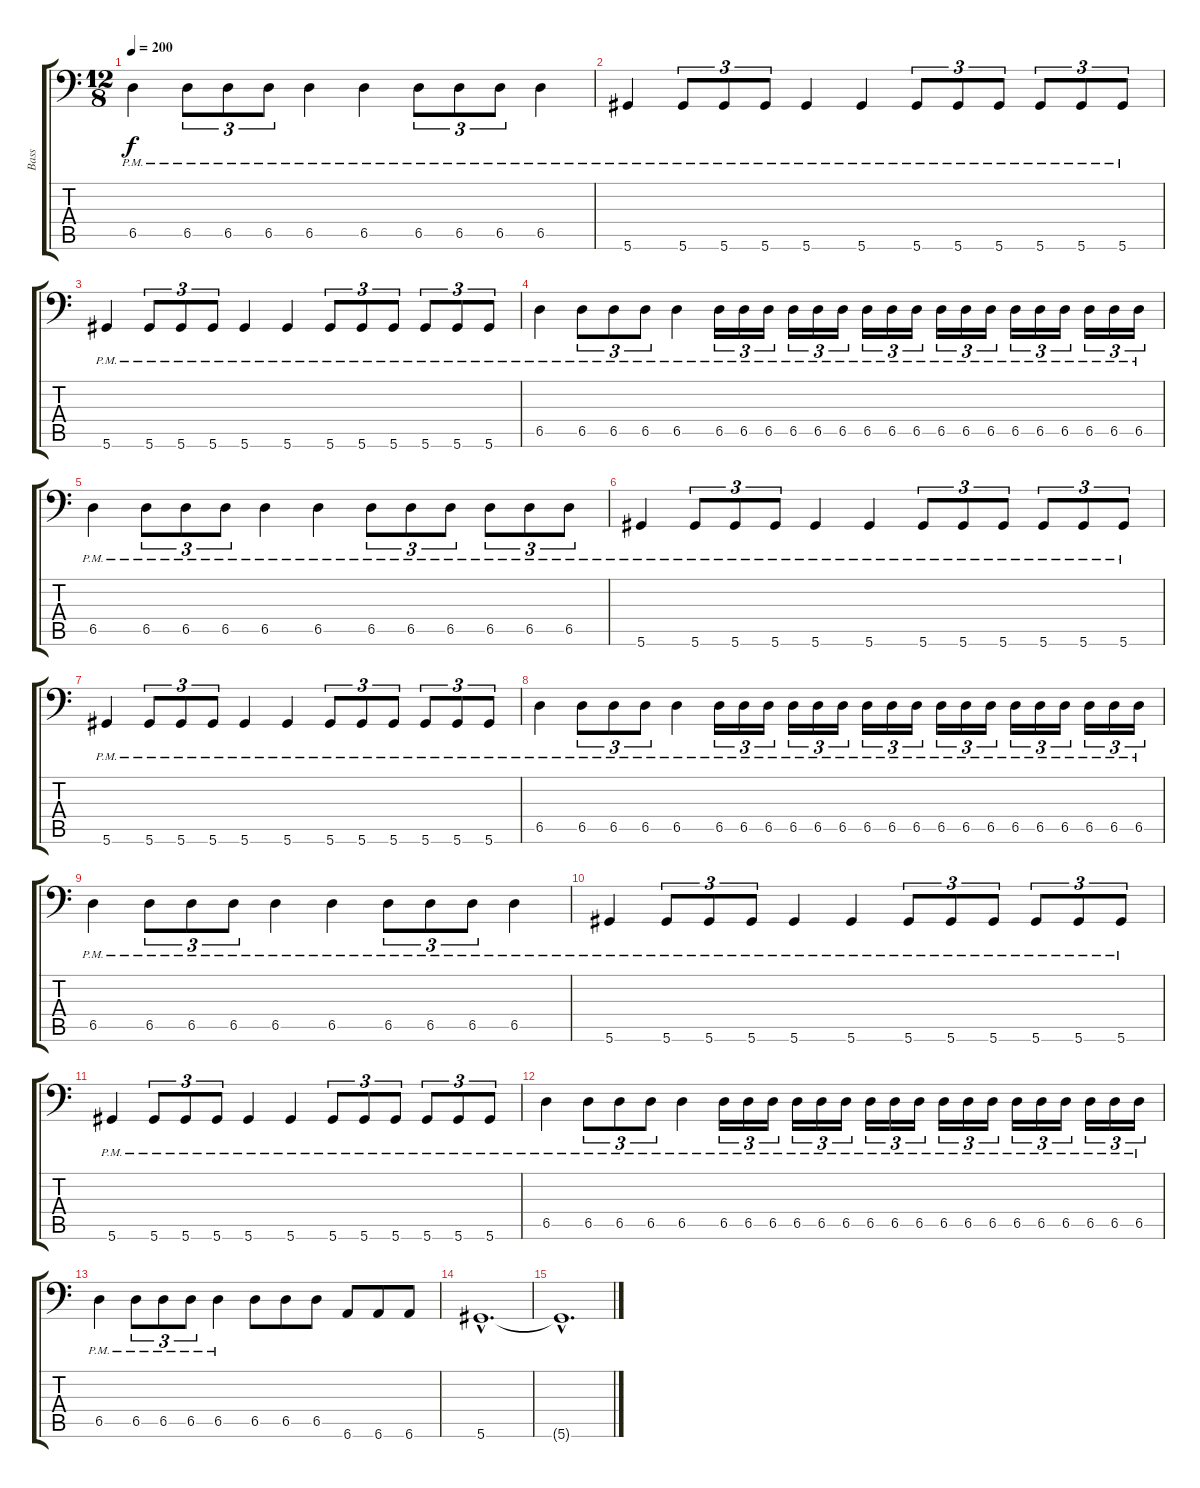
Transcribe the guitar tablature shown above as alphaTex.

\track ("Bass" "Bass") {instrument overdrivenguitar}
\staff {score tabs}
\tuning (Eb3 Bb2 Gb2 Db2 Ab1 Eb1) {hide}
\ts (12 8)
\tempo 200
\clef f4
\ks c
6.5{pm}.4{dy f} 6.5{pm}.8{tu (3 2)} 6.5{pm}.8{tu (3 2)} 6.5{pm}.8{tu (3 2)} 6.5{pm}.4 6.5{pm}.4 6.5{pm}.8{tu (3 2)} 6.5{pm}.8{tu (3 2)} 6.5{pm}.8{tu (3 2)} 6.5{pm}.4 |
5.6{pm}.4 5.6{pm}.8{tu (3 2)} 5.6{pm}.8{tu (3 2)} 5.6{pm}.8{tu (3 2)} 5.6{pm}.4 5.6{pm}.4 5.6{pm}.8{tu (3 2)} 5.6{pm}.8{tu (3 2)} 5.6{pm}.8{tu (3 2)} 5.6{pm}.8{tu (3 2)} 5.6{pm}.8{tu (3 2)} 5.6{pm}.8{tu (3 2)} |
5.6{pm}.4 5.6{pm}.8{tu (3 2)} 5.6{pm}.8{tu (3 2)} 5.6{pm}.8{tu (3 2)} 5.6{pm}.4 5.6{pm}.4 5.6{pm}.8{tu (3 2)} 5.6{pm}.8{tu (3 2)} 5.6{pm}.8{tu (3 2)} 5.6{pm}.8{tu (3 2)} 5.6{pm}.8{tu (3 2)} 5.6{pm}.8{tu (3 2)} |
6.5{pm}.4 6.5{pm}.8{tu (3 2)} 6.5{pm}.8{tu (3 2)} 6.5{pm}.8{tu (3 2)} 6.5{pm}.4 6.5{pm}.16{tu (3 2)} 6.5{pm}.16{tu (3 2)} 6.5{pm}.16{tu (3 2)} 6.5{pm}.16{tu (3 2)} 6.5{pm}.16{tu (3 2)} 6.5{pm}.16{tu (3 2)} 6.5{pm}.16{tu (3 2)} 6.5{pm}.16{tu (3 2)} 6.5{pm}.16{tu (3 2)} 6.5{pm}.16{tu (3 2)} 6.5{pm}.16{tu (3 2)} 6.5{pm}.16{tu (3 2)} 6.5{pm}.16{tu (3 2)} 6.5{pm}.16{tu (3 2)} 6.5{pm}.16{tu (3 2)} 6.5{pm}.16{tu (3 2)} 6.5{pm}.16{tu (3 2)} 6.5{pm}.16{tu (3 2)} |
6.5{pm}.4 6.5{pm}.8{tu (3 2)} 6.5{pm}.8{tu (3 2)} 6.5{pm}.8{tu (3 2)} 6.5{pm}.4 6.5{pm}.4 6.5{pm}.8{tu (3 2)} 6.5{pm}.8{tu (3 2)} 6.5{pm}.8{tu (3 2)} 6.5{pm}.8{tu (3 2)} 6.5{pm}.8{tu (3 2)} 6.5{pm}.8{tu (3 2)} |
5.6{pm}.4 5.6{pm}.8{tu (3 2)} 5.6{pm}.8{tu (3 2)} 5.6{pm}.8{tu (3 2)} 5.6{pm}.4 5.6{pm}.4 5.6{pm}.8{tu (3 2)} 5.6{pm}.8{tu (3 2)} 5.6{pm}.8{tu (3 2)} 5.6{pm}.8{tu (3 2)} 5.6{pm}.8{tu (3 2)} 5.6{pm}.8{tu (3 2)} |
5.6{pm}.4 5.6{pm}.8{tu (3 2)} 5.6{pm}.8{tu (3 2)} 5.6{pm}.8{tu (3 2)} 5.6{pm}.4 5.6{pm}.4 5.6{pm}.8{tu (3 2)} 5.6{pm}.8{tu (3 2)} 5.6{pm}.8{tu (3 2)} 5.6{pm}.8{tu (3 2)} 5.6{pm}.8{tu (3 2)} 5.6{pm}.8{tu (3 2)} |
6.5{pm}.4 6.5{pm}.8{tu (3 2)} 6.5{pm}.8{tu (3 2)} 6.5{pm}.8{tu (3 2)} 6.5{pm}.4 6.5{pm}.16{tu (3 2)} 6.5{pm}.16{tu (3 2)} 6.5{pm}.16{tu (3 2)} 6.5{pm}.16{tu (3 2)} 6.5{pm}.16{tu (3 2)} 6.5{pm}.16{tu (3 2)} 6.5{pm}.16{tu (3 2)} 6.5{pm}.16{tu (3 2)} 6.5{pm}.16{tu (3 2)} 6.5{pm}.16{tu (3 2)} 6.5{pm}.16{tu (3 2)} 6.5{pm}.16{tu (3 2)} 6.5{pm}.16{tu (3 2)} 6.5{pm}.16{tu (3 2)} 6.5{pm}.16{tu (3 2)} 6.5{pm}.16{tu (3 2)} 6.5{pm}.16{tu (3 2)} 6.5{pm}.16{tu (3 2)} |
6.5{pm}.4 6.5{pm}.8{tu (3 2)} 6.5{pm}.8{tu (3 2)} 6.5{pm}.8{tu (3 2)} 6.5{pm}.4 6.5{pm}.4 6.5{pm}.8{tu (3 2)} 6.5{pm}.8{tu (3 2)} 6.5{pm}.8{tu (3 2)} 6.5{pm}.4 |
5.6{pm}.4 5.6{pm}.8{tu (3 2)} 5.6{pm}.8{tu (3 2)} 5.6{pm}.8{tu (3 2)} 5.6{pm}.4 5.6{pm}.4 5.6{pm}.8{tu (3 2)} 5.6{pm}.8{tu (3 2)} 5.6{pm}.8{tu (3 2)} 5.6{pm}.8{tu (3 2)} 5.6{pm}.8{tu (3 2)} 5.6{pm}.8{tu (3 2)} |
5.6{pm}.4 5.6{pm}.8{tu (3 2)} 5.6{pm}.8{tu (3 2)} 5.6{pm}.8{tu (3 2)} 5.6{pm}.4 5.6{pm}.4 5.6{pm}.8{tu (3 2)} 5.6{pm}.8{tu (3 2)} 5.6{pm}.8{tu (3 2)} 5.6{pm}.8{tu (3 2)} 5.6{pm}.8{tu (3 2)} 5.6{pm}.8{tu (3 2)} |
6.5{pm}.4 6.5{pm}.8{tu (3 2)} 6.5{pm}.8{tu (3 2)} 6.5{pm}.8{tu (3 2)} 6.5{pm}.4 6.5{pm}.16{tu (3 2)} 6.5{pm}.16{tu (3 2)} 6.5{pm}.16{tu (3 2)} 6.5{pm}.16{tu (3 2)} 6.5{pm}.16{tu (3 2)} 6.5{pm}.16{tu (3 2)} 6.5{pm}.16{tu (3 2)} 6.5{pm}.16{tu (3 2)} 6.5{pm}.16{tu (3 2)} 6.5{pm}.16{tu (3 2)} 6.5{pm}.16{tu (3 2)} 6.5{pm}.16{tu (3 2)} 6.5{pm}.16{tu (3 2)} 6.5{pm}.16{tu (3 2)} 6.5{pm}.16{tu (3 2)} 6.5{pm}.16{tu (3 2)} 6.5{pm}.16{tu (3 2)} 6.5{pm}.16{tu (3 2)} |
6.5{pm}.4 6.5{pm}.8{tu (3 2)} 6.5{pm}.8{tu (3 2)} 6.5{pm}.8{tu (3 2)} 6.5{pm}.4 6.5.8 6.5.8 6.5.8 6.6.8 6.6.8 6.6.8 |
5.6{hac}.1{d} |
5.6{hac t}.1{d}
